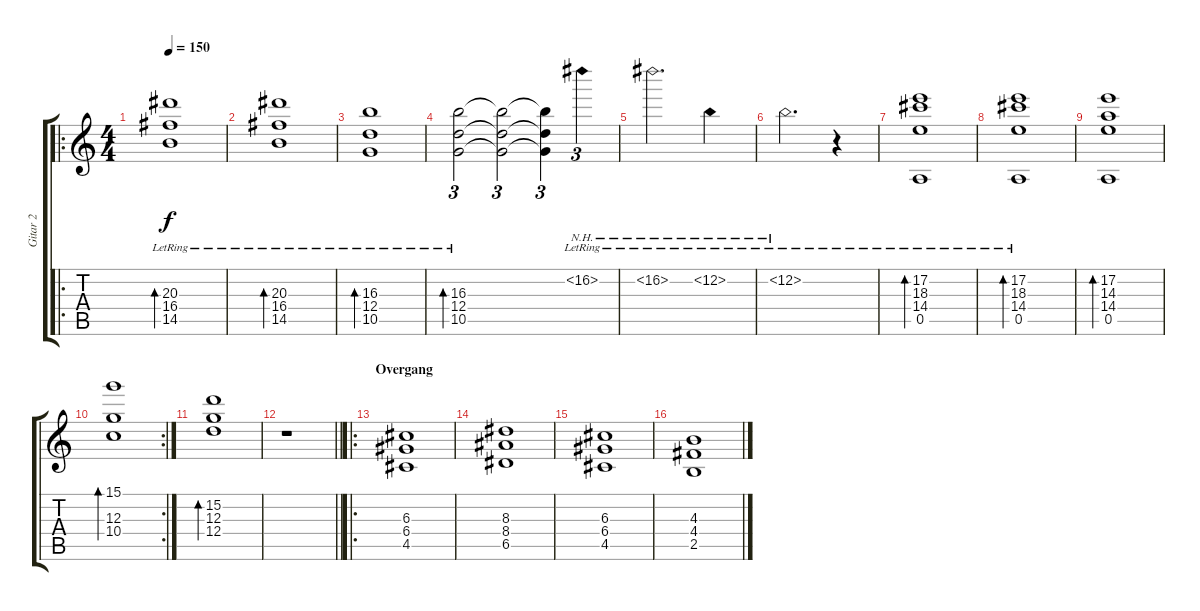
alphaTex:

\track ("Gitar 2" "Gitar 2") {instrument overdrivenguitar}
\staff {score tabs}
\tuning (E4 B3 G3 D3 A2 E2) {hide}
\ro
\ts (4 4)
\tempo 150
\clef g2
\ks c
(20.3{lr} 16.4{lr} 14.5{lr}).1{bd 480 dy f} |
(20.3{lr} 16.4{lr} 14.5{lr}).1{bd 480} |
(16.3{lr} 12.4{lr} 10.5{lr}).1{bd 480} |
(16.3{lr} 12.4{lr} 10.5{lr}).2{tu (3 2) bd 480} (16.3{t} 12.4{t} 10.5{t}).2{tu (3 2)} (16.3{t} 12.4{t} 10.5{t}).4{tu (3 2)} 16.2{nh lr}.4{tu (3 2)} |
16.2{nh lr}.2{d} 12.2{nh lr}.4 |
12.2{nh lr}.2{d} r.4 |
(17.2{lr} 18.3{lr} 14.4{lr} 0.5{lr}).1{bd 480} |
(17.2{lr} 18.3{lr} 14.4{lr} 0.5{lr}).1{bd 480} |
(17.2 14.3 14.4 0.5).1{bd 480} |
\rc 2
(15.1 12.3 10.4).1{bd 480} |
(15.2 12.3 12.4).1{bd 480} |
\barLineRight lightlight
r.1{instrument overdrivenguitar} |
\ro
\section ("" "Overgang")
(6.3 6.4 4.5).1 |
(8.3 8.4 6.5).1 |
(6.3 6.4 4.5).1 |
(4.3 4.4 2.5).1
